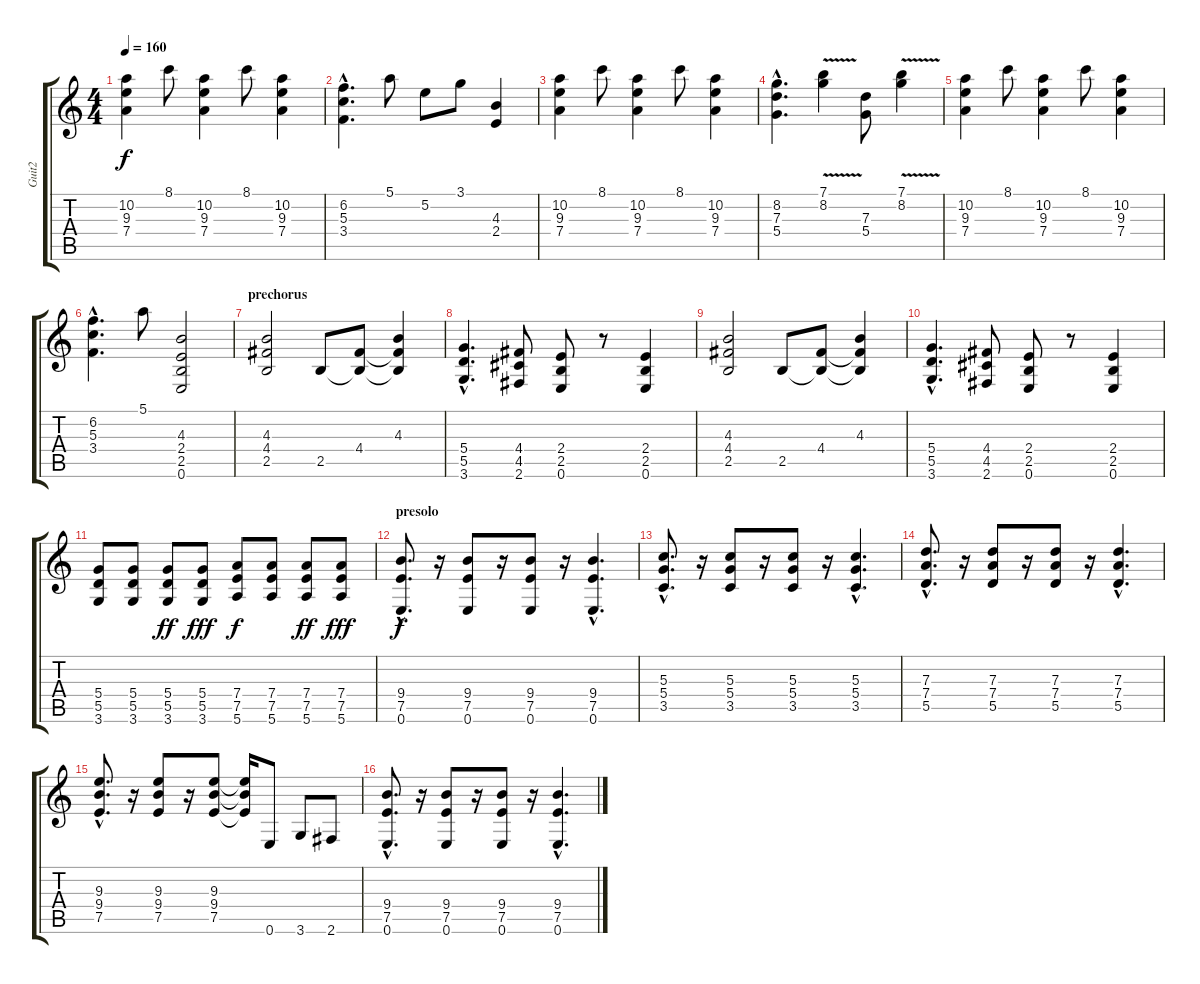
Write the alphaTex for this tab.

\track ("Guit2" "Guit2") {instrument overdrivenguitar}
\staff {score tabs}
\tuning (E4 B3 G3 D3 A2 E2) {hide}
\ts (4 4)
\tempo 160
\clef g2
\ks c
(10.2 9.3 7.4).4{dy f} 8.1.8 (10.2 9.3 7.4).4 8.1.8 (10.2 9.3 7.4).4 |
(6.2{hac} 5.3{hac} 3.4{hac}).4{d} 5.1.8 5.2.8 3.1.8 (4.3 2.4).4 |
(10.2 9.3 7.4).4 8.1.8 (10.2 9.3 7.4).4 8.1.8 (10.2 9.3 7.4).4 |
(8.2{hac} 7.3{hac} 5.4{hac}).4{d} (7.1{v} 8.2{v}).4 (7.3 5.4).8 (7.1{v} 8.2{v}).4 |
(10.2 9.3 7.4).4 8.1.8 (10.2 9.3 7.4).4 8.1.8 (10.2 9.3 7.4).4 |
(6.2{hac} 5.3{hac} 3.4{hac}).4{d} 5.1.8 (4.3 2.4 2.5 0.6).2 |
\section ("" "prechorus")
(4.3 4.4 2.5).2 2.5.8 (4.4 2.5{t}).8 (4.3 4.4{t} 2.5{t}).4 |
(5.4{hac} 5.5{hac} 3.6{hac}).4{d} (4.4 4.5 2.6).8 (2.4 2.5 0.6).8 r.8 (2.4 2.5 0.6).4 |
(4.3 4.4 2.5).2 2.5.8 (4.4 2.5{t}).8 (4.3 4.4{t} 2.5{t}).4 |
(5.4{hac} 5.5{hac} 3.6{hac}).4{d} (4.4 4.5 2.6).8 (2.4 2.5 0.6).8 r.8 (2.4 2.5 0.6).4 |
(5.4 5.5 3.6).8 (5.4 5.5 3.6).8 (5.4 5.5 3.6).8{dy ff} (5.4 5.5 3.6).8{dy fff} (7.4 7.5 5.6).8{dy f} (7.4 7.5 5.6).8 (7.4 7.5 5.6).8{dy ff} (7.4 7.5 5.6).8{dy fff} |
\section ("" "presolo")
(9.4{hac} 7.5{hac} 0.6{hac}).8{d dy f} r.16 (9.4 7.5 0.6).8 r.16 (9.4 7.5 0.6).8 r.16 (9.4{hac} 7.5{hac} 0.6{hac}).4{d} |
(5.3{hac} 5.4{hac} 3.5{hac}).8{d} r.16 (5.3 5.4 3.5).8 r.16 (5.3 5.4 3.5).8 r.16 (5.3{hac} 5.4{hac} 3.5{hac}).4{d} |
(7.3{hac} 7.4{hac} 5.5{hac}).8{d} r.16 (7.3 7.4 5.5).8 r.16 (7.3 7.4 5.5).8 r.16 (7.3{hac} 7.4{hac} 5.5{hac}).4{d} |
(9.3{hac} 9.4{hac} 7.5{hac}).8{d} r.16 (9.3 9.4 7.5).8 r.16 (9.3 9.4 7.5).8 (9.3{t} 9.4{t} 7.5{t}).16 0.6.8 3.6.8 2.6.8 |
(9.4{hac} 7.5{hac} 0.6{hac}).8{d} r.16 (9.4 7.5 0.6).8 r.16 (9.4 7.5 0.6).8 r.16 (9.4{hac} 7.5{hac} 0.6{hac}).4{d}
